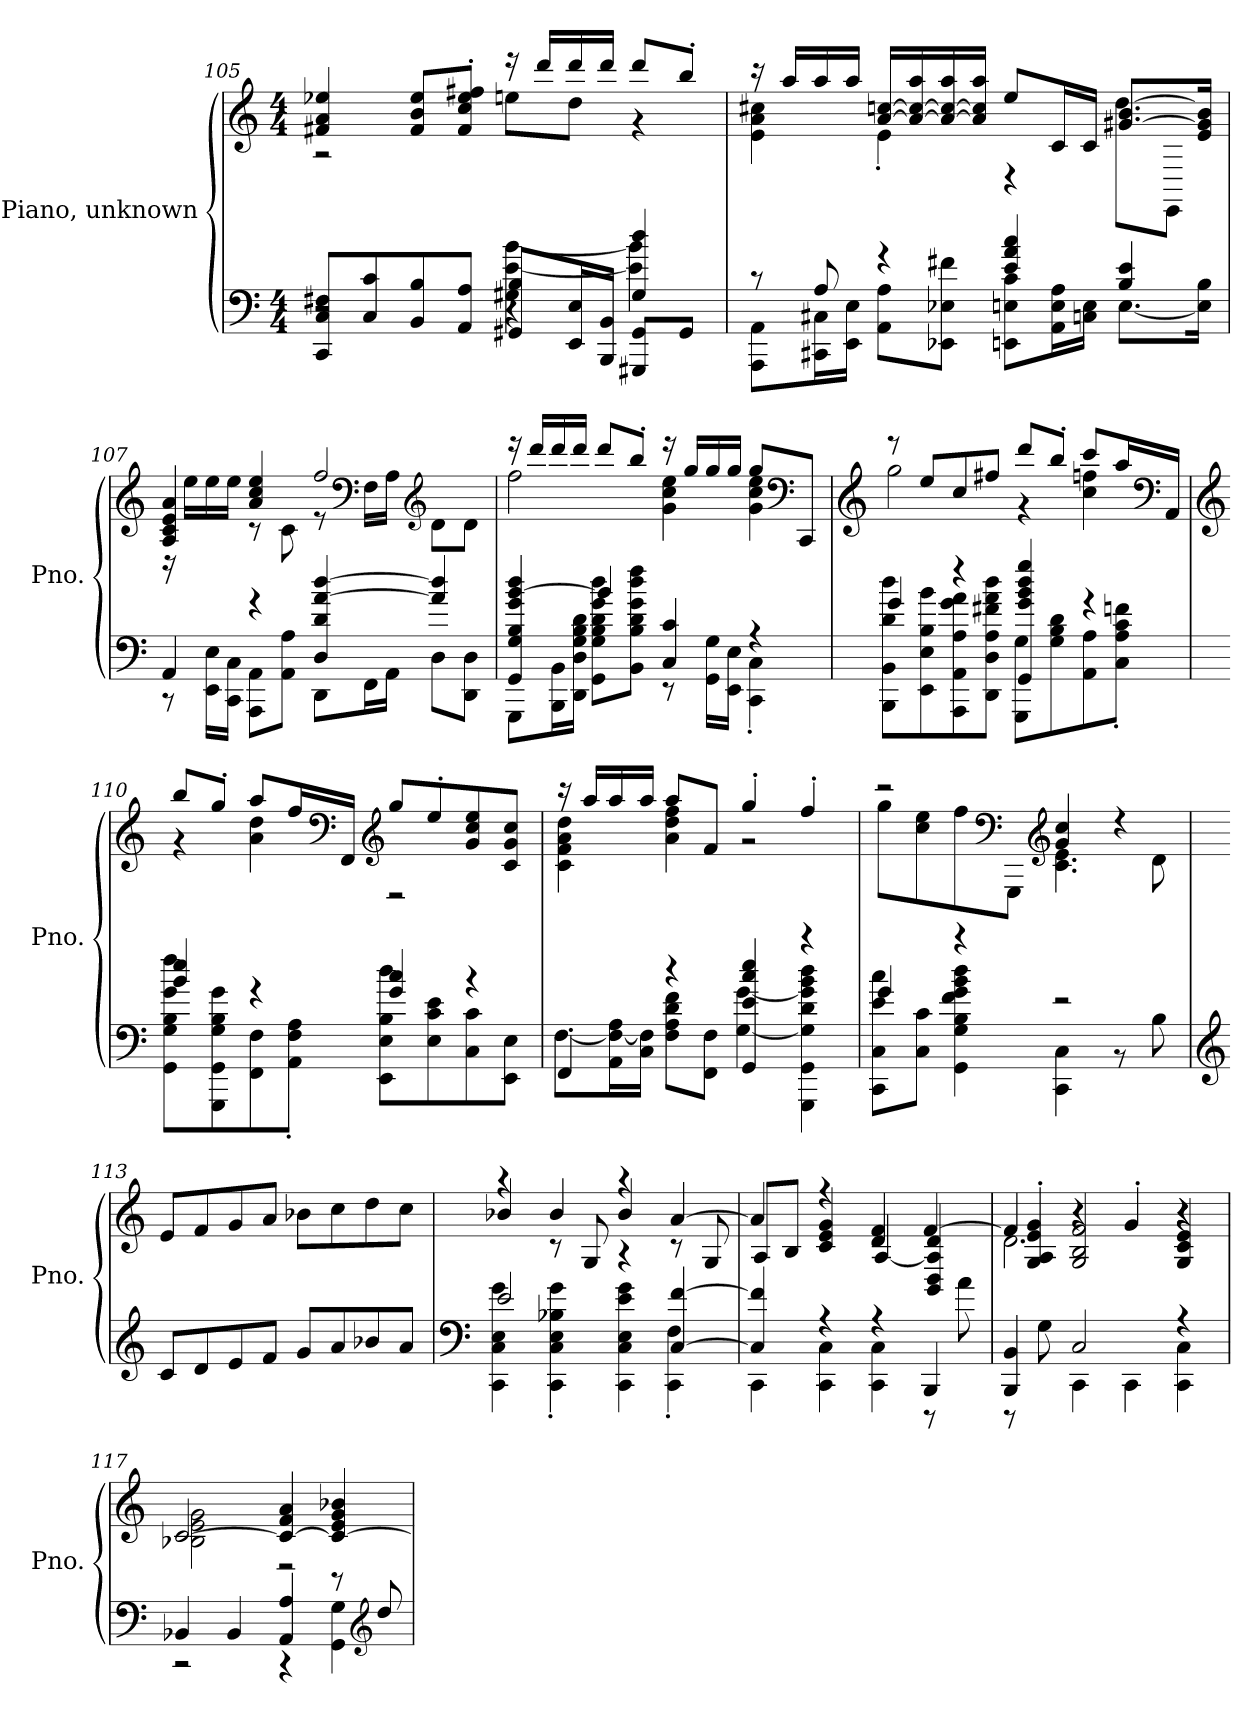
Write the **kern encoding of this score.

**kern	**kern
*part1	*part1
*staff2	*staff1
*I"Piano, unknown	*
*I'Pno.	*
*clefF4	*clefG2
*k[]	*k[]
*M4/4	*M4/4
=105	=105
*^	*^
*	*^	*	*
2r	2r	8CC/ 8C/ 8F#X/L	4f#X/ 4a/ 4ee-X/	2r
.	.	8C/ 8c/	.	.
.	.	8BB/ 8B/	8f#/ 8b/ 8ee-/L	.
.	.	8AA/ 8A/J	8f#/' 8cc/' 8ee-/' 8ff#X/'J	.
4r	4G#X\ [4e\ [4b\	8GG#X/ 8B/L	16r	8een\L
.	.	.	16ddd/LL	.
.	.	16EE/ 16E/L	16ddd/	8dd\J
.	.	16BBB/ 16BB/JJ	16ddd/JJ	.
4G#/ 4dd/	4e\] 4b\]	8GGG#X/ 8GG#/L	8ddd/L	4r
.	.	8GG#/J	8bb'/J	.
*	*v	*v	*	*
!!LO:LB:g=z	!!
=106	=106	=106	=106
8r	8AAA\ 8AA\L	16r	4e\ 4a\ 4cc#X\
.	.	16aa/LL	.
8A/	16CC#X\ 16C#X\L	16aa/	.
.	16EE\ 16E\JJ	16aa/JJ	.
4r	8AA\ 8A\L	[16a/ [16ccn/LL	4e'\
.	.	16a/_ 16cc/_ 16aa/	.
.	8EE-X\ 8E-X\ 8f#X\J	16a/_ 16cc/_ 16aa/	.
.	.	16a/] 16cc/] 16aa/JJ	.
4e/ 4a/ 4cc/	8EEn\ 8En\ 8c\L	8ee/L	4r
.	16AA\ 16E\ 16A\L	16c/L	.
.	16Cn\ 16E\JJ	16c/JJ	.
4B/ 4e/	[8.E\L	[8.g#X/ [8.b/L	8dd\L
.	.	.	8EE\J
.	16E\] 16B\Jk	16e/ 16g#/] 16b/]Jk	.
=107	=107	=107	=107
4AA/	8r	4A/ 4c/ 4e/ 4a/	16r
.	.	.	16ee\LL
.	16EE\ 16E\LL	.	16ee\
.	16CC\ 16C\JJ	.	16ee\JJ
4r	8AAA\ 8AA\L	4a/ 4cc/ 4ee/	8r
.	8AA\ 8A\J	.	8c\
4D/ 4d/ [4a/ [4dd/	8DD\L	2ff/	8r
*	*	*clefF4	*
.	16FF\L	.	16F\LL
.	16AA\JJ	.	16A\JJ
*	*	*clefG2	*
4a/] 4dd/]	8D\L	.	8d\L
.	8DD\ 8D\J	.	8d\J
!!LO:LB:g=z	!!
=108	=108	=108	=108
4GG/ 4G/ 4B/ 4g/ [4b/ 4dd/	8GGG\L	16r	2ff\
.	.	16ddd/LL	.
.	16BBB\ 16BB\L	16ddd/	.
.	16DD\ 16D\ 16G\ 16B\ 16d\JJ	16ddd/JJ	.
4b/]	8GG\ 8G\ 8B\ 8d\ 8g\ 8dd\L	8ddd/L	.
.	8BB\ 8B\ 8d\ 8g\ 8dd\ 8ff\J	8bb'/J	.
4C/ 4c/	8r	16r	4g\ 4cc\ 4ee\
.	.	16gg/LL	.
.	16GG\ 16G\LL	16gg/	.
.	16EE\ 16E\JJ	16gg/JJ	.
4r	4CC\' 4C\'	8gg/L	4g\ 4cc\ 4ee\
*	*	*clefF4	*
.	.	8CC/J	.
=109	=109	=109	=109
*	*	*clefG2	*
4g/	8BBB\ 8BB\ 8d\ 8dd\L	8r	2gg\
.	8EE\ 8E\ 8B\ 8b\	8ee/L	.
4r	8AAA\ 8AA\ 8A\ 8g\ 8a\	8cc/	.
.	8DD\ 8D\ 8A\ 8f#X\ 8a\ 8dd\J	8ff#X/J	.
4GG/ 4g/ 4b/ 4dd/ 4gg/	8GGG\ 8G\L	8ddd/L	4r
.	8G\ 8B\ 8d\	8bb'/J	.
4r	8AA\ 8A\	8ccc/L	4cc\ 4ffn\
.	8C\' 8A\' 8c\' 8fn\'J	16aa/L	.
*	*	*clefF4	*
.	.	16AA/JJ	.
!!LO:LB:g=z	!!
=110	=110	=110	=110
*	*	*clefG2	*
4b/ 4ee/	8GG\ 8G\ 8B\ 8g\ 8ff\L	8bb/L	4r
.	8GGG\ 8GG\ 8G\ 8B\ 8g\	8gg'/J	.
4r	8FF\ 8F\	8aa/L	4a\ 4dd\
.	8AA\' 8F\' 8A\'J	16ff/L	.
*	*	*clefF4	*
.	.	16FF/JJ	.
*	*	*clefG2	*
4g/ 4cc/	8EE\ 8E\ 8B\ 8dd\L	8gg/L	2r
.	8E\ 8c\ 8e\	8ee'/	.
4r	8C\ 8c\	8g/ 8cc/ 8ee/	.
.	8EE\ 8E\J	8c/ 8g/ 8cc/J	.
=111	=111	=111	=111
4FF'/	[8F\L	16r	4c\ 4f\ 4a\ 4dd\
.	.	16aa/LL	.
.	16AA\ 16F\_ 16A\L	16aa/	.
.	16C\ 16F\]JJ	16aa/JJ	.
4r	8F\ 8A\ 8d\ 8f\L	8aa/L	4a\ 4dd\ 4ff\
.	8FF\ 8F\J	8f/J	.
4GG/ 4e/ 4cc/ 4ee/	[4G\ [4g\	4gg'/	2r
4r	4GGG\ 4GG\ 4G\] 4d\ 4g\] 4b\ 4dd\	4ff'/	.
=112	=112	=112	=112
4g/	8CC\ 8C\ 8e\ 8cc\L	2r	8gg\L
.	8C\ 8c\J	.	8cc\ 8ee\
4r	4GG\ 4G\ 4B\ 4f\ 4g\ 4b\ 4dd\	.	8ff\
*	*	*clefF4	*
.	.	.	8GGG\J
*	*	*clefG2	*
2r	4CC\ 4C\	4g/ 4cc/	4.c\ 4.e\
.	8r	4r	.
.	8B\	.	8d\
*v	*v	*	*
*	*v	*v
!!LO:LB:g=z
=113	=113
*clefG2	*
8c/L	8e/L
8d/	8f/
8e/	8g/
8f/J	8a/J
8g/L	8b-X\L
8a/	8cc\
8b-X/	8dd\
8a/J	8cc\J
=114	=114
*clefF4	*
*^	*^
2e/	4CC\ 4C\ 4E\ 4g\	4r	4b-X/
.	4CC\' 4C\' 4E\' 4B-X\' 4g\'	4b-/	8r
.	.	.	8G/
4r	4CC\ 4C\ 4E\ 4e\ 4g\	4r	4b-/
[4C/ [4f/	4CC\' 4F\'	[4a/	8r
.	.	.	8G/
=115	=115	=115	=115
4C/] 4f/]	4CC\	4a/]	8A/L
.	.	.	8B/J
4r	4CC\ 4C\	4r	4c/ 4e/ 4g/
4r	4CC\ 4C\	4d/ 4f/	[4A/
4BBB/	8r	[4f/	4BB/ 4D/ 4A/] 4d/
.	8a\	.	.
=116	=116	=116	=116
*	*	*	*^
4BBB/ 4BB/	8r	4f/]	2.d\	4G/' 4A/' 4e/' 4g/'
.	8G\	.	.	.
2C/	4CC\	2G/ 2B/ 2f/	.	4r
.	4CC\	.	.	4g'/
4r	4CC\ 4C\	4r	4r	4G/ 4c/ 4e/
*	*	*	*v	*v
!!LO:PB:g=z
=117	=117	=117	=117
4BB-X/	2r	[2c/	2B-X\ 2e\ 2g\
4BB-/	.	.	.
4AA/ 4A/	4r	4c/_ 4f/ 4a/	2r
8r	4GG\ 4G\	4c/_ 4e/ 4g/ 4b-X/	.
*clefG2	*	*	*
8dd/	.	.	.
*v	*v	*	*
*	*v	*v
=	=
*-	*-
